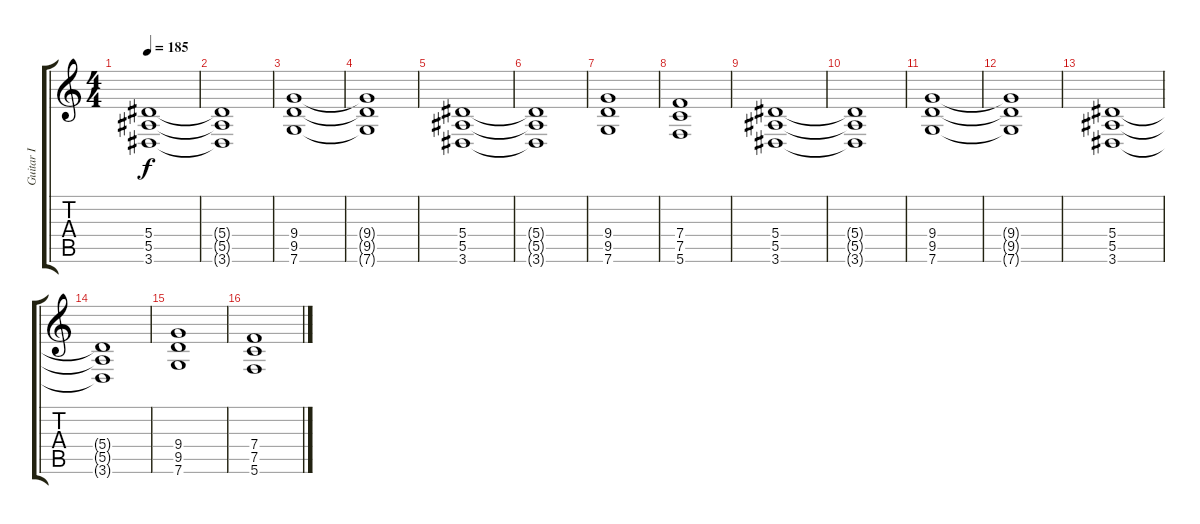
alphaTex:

\track ("Guitar I" "Guitar I") {instrument distortionguitar}
\staff {score tabs}
\tuning (C4 G3 Eb3 Bb2 F2 C2) {hide}
\ts (4 4)
\tempo 185
\clef g2
\ks c
(5.4 5.5 3.6).1{dy f} |
(5.4{t} 5.5{t} 3.6{t}).1 |
(9.4 9.5 7.6).1 |
(9.4{t} 9.5{t} 7.6{t}).1 |
(5.4 5.5 3.6).1 |
(5.4{t} 5.5{t} 3.6{t}).1 |
(9.4 9.5 7.6).1 |
(7.4 7.5 5.6).1 |
(5.4 5.5 3.6).1 |
(5.4{t} 5.5{t} 3.6{t}).1 |
(9.4 9.5 7.6).1 |
(9.4{t} 9.5{t} 7.6{t}).1 |
(5.4 5.5 3.6).1 |
(5.4{t} 5.5{t} 3.6{t}).1 |
(9.4 9.5 7.6).1 |
(7.4 7.5 5.6).1
